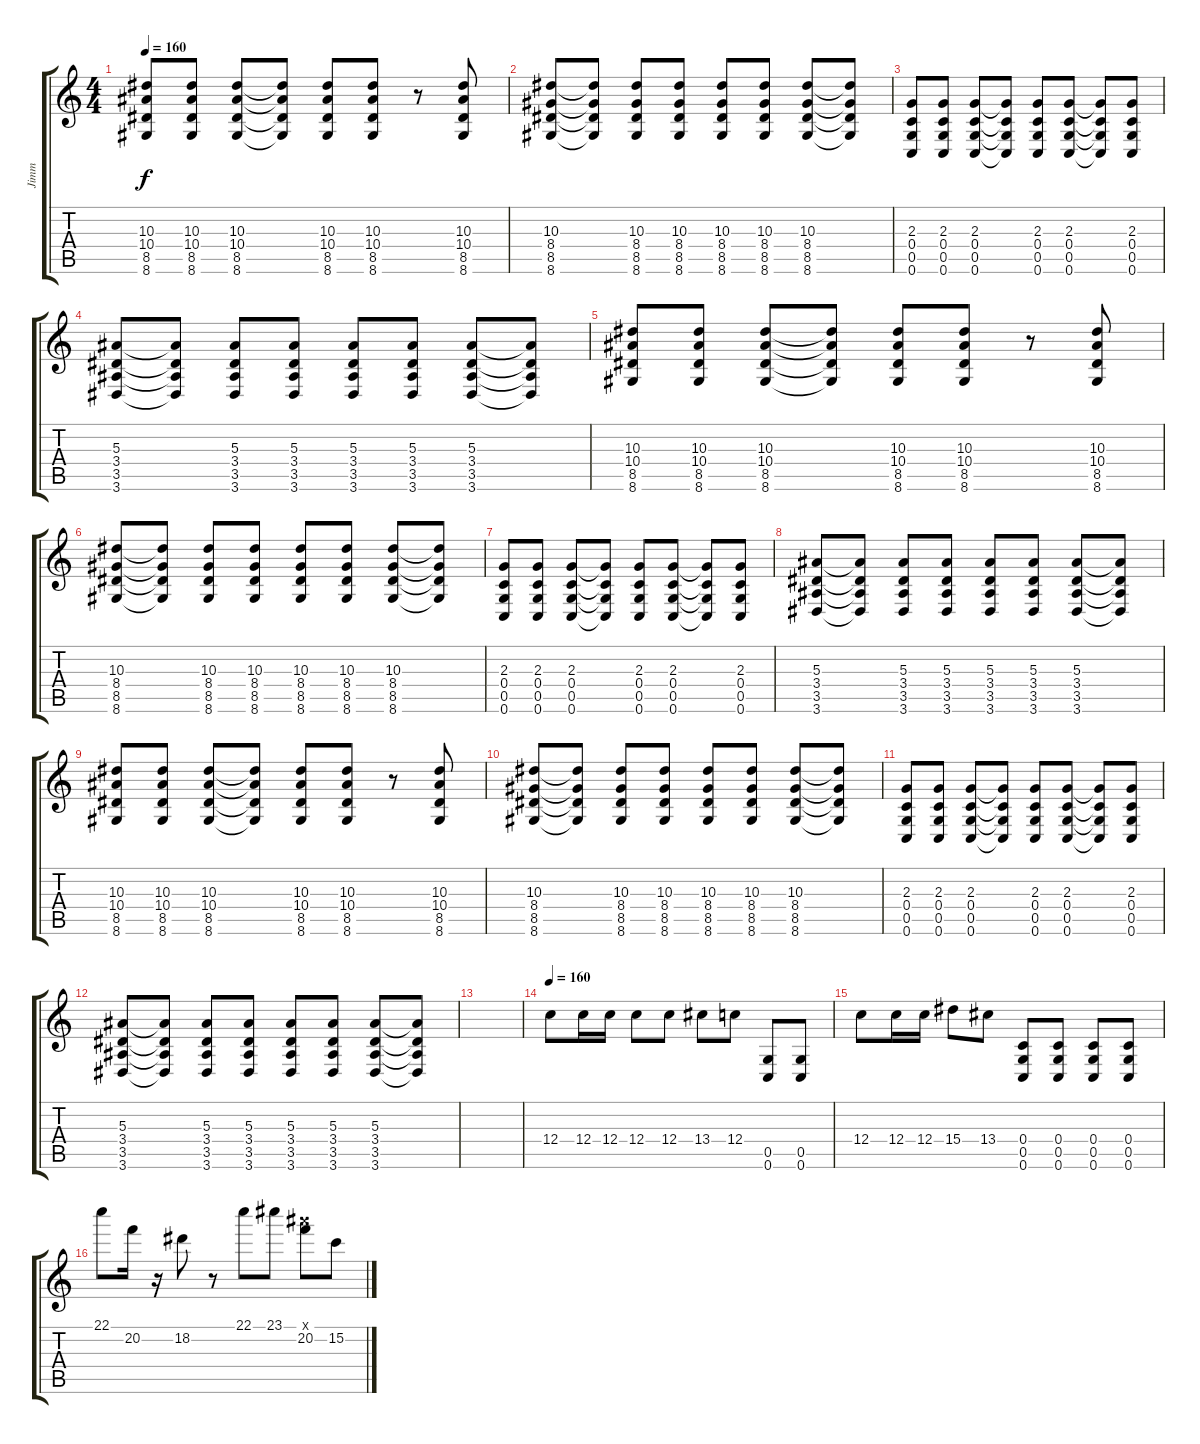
\track ("Jimm" "Jimm") {instrument distortionguitar}
\staff {score tabs}
\tuning (D4 A3 F3 C3 G2 C2) {hide}
\ts (4 4)
\tempo 160
\clef g2
\ks c
(10.3 10.4 8.5 8.6).8{dy f} (10.3 10.4 8.5 8.6).8 (10.3 10.4 8.5 8.6).8 (10.3{t} 10.4{t} 8.5{t} 8.6{t}).8 (10.3 10.4 8.5 8.6).8 (10.3 10.4 8.5 8.6).8 r.8 (10.3 10.4 8.5 8.6).8 |
(10.3 8.4 8.5 8.6).8 (10.3{t} 8.4{t} 8.5{t} 8.6{t}).8 (10.3 8.4 8.5 8.6).8 (10.3 8.4 8.5 8.6).8 (10.3 8.4 8.5 8.6).8 (10.3 8.4 8.5 8.6).8 (10.3 8.4 8.5 8.6).8 (10.3{t} 8.4{t} 8.5{t} 8.6{t}).8 |
(2.3 0.4 0.5 0.6).8 (2.3 0.4 0.5 0.6).8 (2.3 0.4 0.5 0.6).8 (2.3{t} 0.4{t} 0.5{t} 0.6{t}).8 (2.3 0.4 0.5 0.6).8 (2.3 0.4 0.5 0.6).8 (2.3{t} 0.4{t} 0.5{t} 0.6{t}).8 (2.3 0.4 0.5 0.6).8 |
(5.3 3.4 3.5 3.6).8 (5.3{t} 3.4{t} 3.5{t} 3.6{t}).8 (5.3 3.4 3.5 3.6).8 (5.3 3.4 3.5 3.6).8 (5.3 3.4 3.5 3.6).8 (5.3 3.4 3.5 3.6).8 (5.3 3.4 3.5 3.6).8 (5.3{t} 3.4{t} 3.5{t} 3.6{t}).8 |
(10.3 10.4 8.5 8.6).8 (10.3 10.4 8.5 8.6).8 (10.3 10.4 8.5 8.6).8 (10.3{t} 10.4{t} 8.5{t} 8.6{t}).8 (10.3 10.4 8.5 8.6).8 (10.3 10.4 8.5 8.6).8 r.8 (10.3 10.4 8.5 8.6).8 |
(10.3 8.4 8.5 8.6).8 (10.3{t} 8.4{t} 8.5{t} 8.6{t}).8 (10.3 8.4 8.5 8.6).8 (10.3 8.4 8.5 8.6).8 (10.3 8.4 8.5 8.6).8 (10.3 8.4 8.5 8.6).8 (10.3 8.4 8.5 8.6).8 (10.3{t} 8.4{t} 8.5{t} 8.6{t}).8 |
(2.3 0.4 0.5 0.6).8 (2.3 0.4 0.5 0.6).8 (2.3 0.4 0.5 0.6).8 (2.3{t} 0.4{t} 0.5{t} 0.6{t}).8 (2.3 0.4 0.5 0.6).8 (2.3 0.4 0.5 0.6).8 (2.3{t} 0.4{t} 0.5{t} 0.6{t}).8 (2.3 0.4 0.5 0.6).8 |
(5.3 3.4 3.5 3.6).8 (5.3{t} 3.4{t} 3.5{t} 3.6{t}).8 (5.3 3.4 3.5 3.6).8 (5.3 3.4 3.5 3.6).8 (5.3 3.4 3.5 3.6).8 (5.3 3.4 3.5 3.6).8 (5.3 3.4 3.5 3.6).8 (5.3{t} 3.4{t} 3.5{t} 3.6{t}).8 |
(10.3 10.4 8.5 8.6).8 (10.3 10.4 8.5 8.6).8 (10.3 10.4 8.5 8.6).8 (10.3{t} 10.4{t} 8.5{t} 8.6{t}).8 (10.3 10.4 8.5 8.6).8 (10.3 10.4 8.5 8.6).8 r.8 (10.3 10.4 8.5 8.6).8 |
(10.3 8.4 8.5 8.6).8 (10.3{t} 8.4{t} 8.5{t} 8.6{t}).8 (10.3 8.4 8.5 8.6).8 (10.3 8.4 8.5 8.6).8 (10.3 8.4 8.5 8.6).8 (10.3 8.4 8.5 8.6).8 (10.3 8.4 8.5 8.6).8 (10.3{t} 8.4{t} 8.5{t} 8.6{t}).8 |
(2.3 0.4 0.5 0.6).8 (2.3 0.4 0.5 0.6).8 (2.3 0.4 0.5 0.6).8 (2.3{t} 0.4{t} 0.5{t} 0.6{t}).8 (2.3 0.4 0.5 0.6).8 (2.3 0.4 0.5 0.6).8 (2.3{t} 0.4{t} 0.5{t} 0.6{t}).8 (2.3 0.4 0.5 0.6).8 |
(5.3 3.4 3.5 3.6).8 (5.3{t} 3.4{t} 3.5{t} 3.6{t}).8 (5.3 3.4 3.5 3.6).8 (5.3 3.4 3.5 3.6).8 (5.3 3.4 3.5 3.6).8 (5.3 3.4 3.5 3.6).8 (5.3 3.4 3.5 3.6).8 (5.3{t} 3.4{t} 3.5{t} 3.6{t}).8 |
|
\tempo 160
12.4.8 12.4.16 12.4.16 12.4.8 12.4.8 13.4.8 12.4.8 (0.5 0.6).8 (0.5 0.6).8 |
12.4.8 12.4.16 12.4.16 15.4.8 13.4.8 (0.4 0.5 0.6).8 (0.4 0.5 0.6).8 (0.4 0.5 0.6).8 (0.4 0.5 0.6).8 |
22.1.8 20.2.16 r.16 18.2.8 r.8 22.1.8 23.1.8 (20.1{x} 20.2).8 15.2.8
